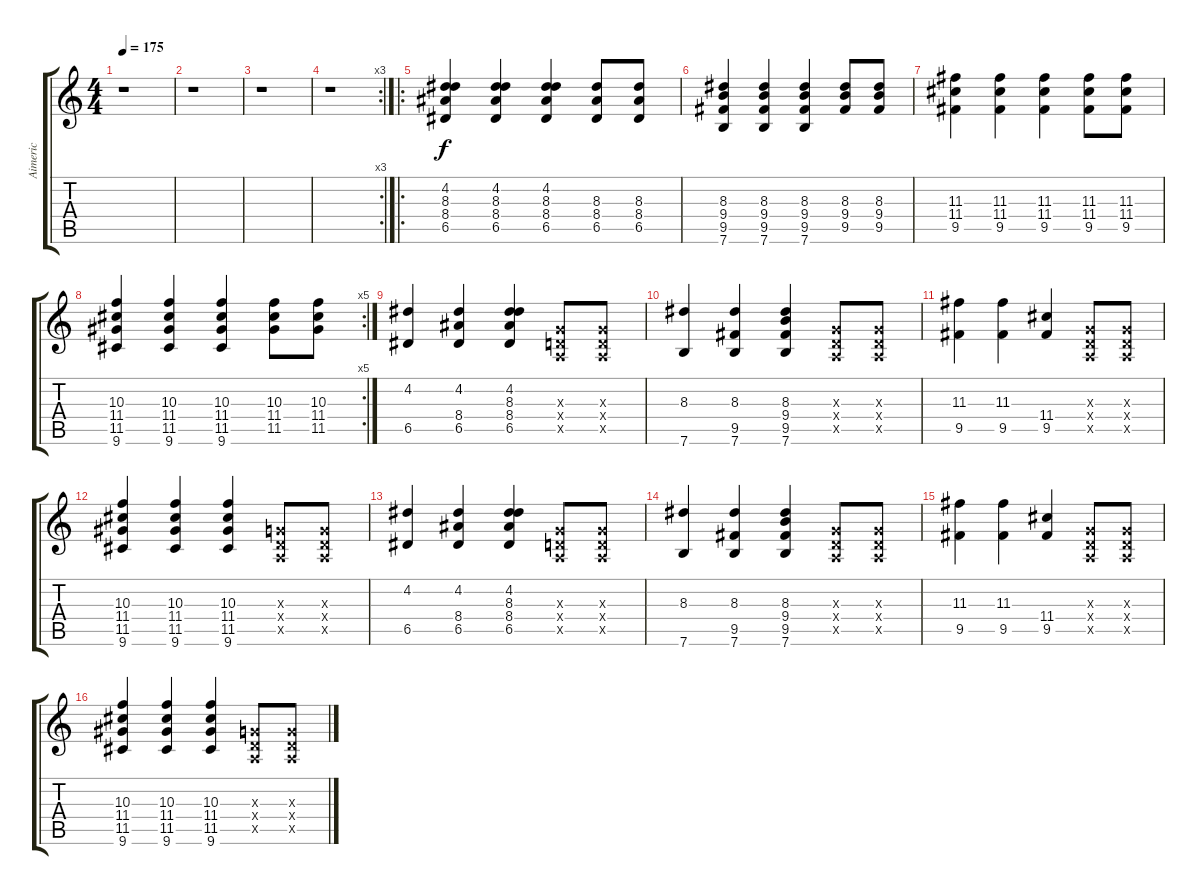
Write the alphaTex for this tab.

\track ("Aimeric" "Aimeric") {instrument acousticguitarnylon}
\staff {score tabs}
\tuning (E4 B3 G3 D3 A2 E2) {hide}
\ts (4 4)
\tempo 175
\clef g2
\ks c
r.1{dy f instrument acousticguitarnylon} |
r.1 |
r.1 |
\rc 3
r.1 |
\ro
(4.2 8.3 8.4 6.5).4{instrument overdrivenguitar} (4.2 8.3 8.4 6.5).4 (4.2 8.3 8.4 6.5).4 (8.3 8.4 6.5).8 (8.3 8.4 6.5).8 |
(8.3 9.4 9.5 7.6).4 (8.3 9.4 9.5 7.6).4 (8.3 9.4 9.5 7.6).4 (8.3 9.4 9.5).8 (8.3 9.4 9.5).8 |
(11.3 11.4 9.5).4 (11.3 11.4 9.5).4 (11.3 11.4 9.5).4 (11.3 11.4 9.5).8 (11.3 11.4 9.5).8 |
\rc 5
(10.3 11.4 11.5 9.6).4 (10.3 11.4 11.5 9.6).4 (10.3 11.4 11.5 9.6).4 (10.3 11.4 11.5).8 (10.3 11.4 11.5).8 |
(4.2 6.5).4{instrument electricguitarjazz} (4.2 8.4 6.5).4 (4.2 8.3 8.4 6.5).4 (0.3{x} 0.4{x} 0.5{x}).8 (0.3{x} 0.4{x} 0.5{x}).8 |
(8.3 7.6).4 (8.3 9.5 7.6).4 (8.3 9.4 9.5 7.6).4 (0.3{x} 0.4{x} 0.5{x}).8 (0.3{x} 0.4{x} 0.5{x}).8 |
(11.3 9.5).4 (11.3 9.5).4 (11.4 9.5).4 (0.3{x} 0.4{x} 0.5{x}).8 (0.3{x} 0.4{x} 0.5{x}).8 |
(10.3 11.4 11.5 9.6).4 (10.3 11.4 11.5 9.6).4 (10.3 11.4 11.5 9.6).4 (0.3{x} 0.4{x} 0.5{x}).8 (0.3{x} 0.4{x} 0.5{x}).8 |
(4.2 6.5).4{instrument electricguitarjazz} (4.2 8.4 6.5).4 (4.2 8.3 8.4 6.5).4 (0.3{x} 0.4{x} 0.5{x}).8 (0.3{x} 0.4{x} 0.5{x}).8 |
(8.3 7.6).4 (8.3 9.5 7.6).4 (8.3 9.4 9.5 7.6).4 (0.3{x} 0.4{x} 0.5{x}).8 (0.3{x} 0.4{x} 0.5{x}).8 |
(11.3 9.5).4 (11.3 9.5).4 (11.4 9.5).4 (0.3{x} 0.4{x} 0.5{x}).8 (0.3{x} 0.4{x} 0.5{x}).8 |
(10.3 11.4 11.5 9.6).4 (10.3 11.4 11.5 9.6).4 (10.3 11.4 11.5 9.6).4 (0.3{x} 0.4{x} 0.5{x}).8 (0.3{x} 0.4{x} 0.5{x}).8
